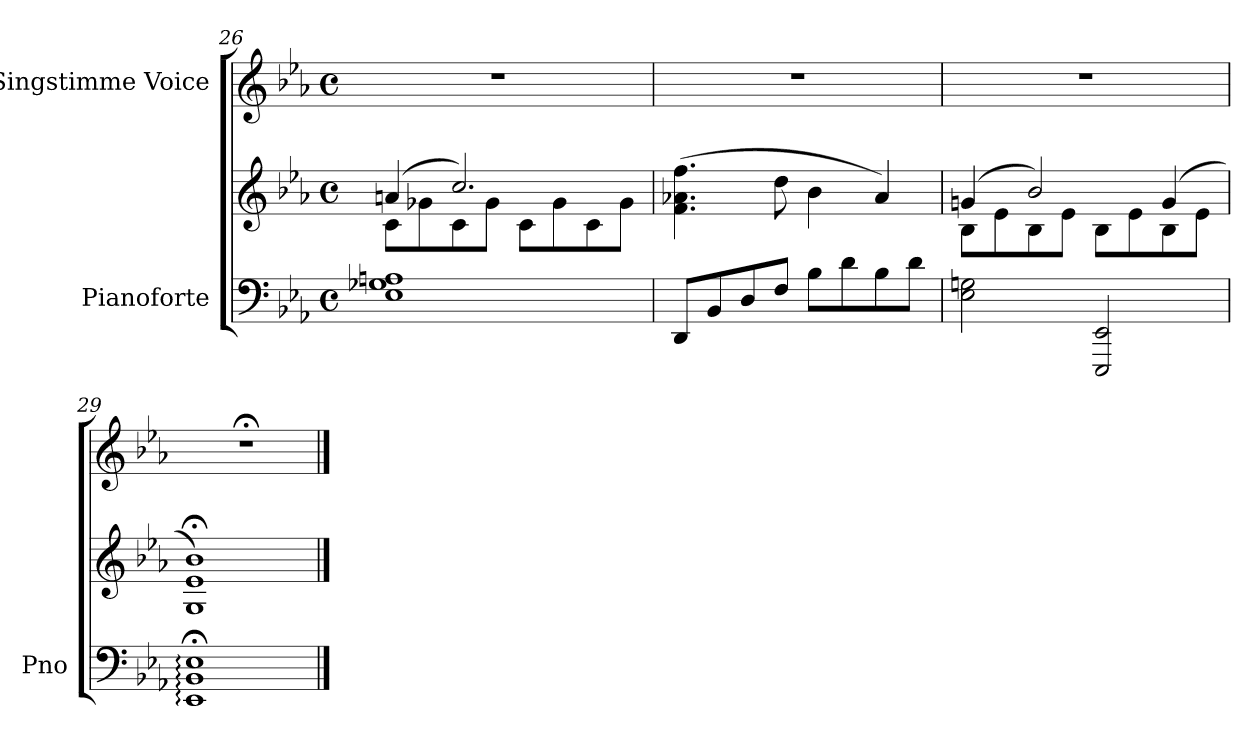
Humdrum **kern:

**kern	**kern	**kern
*part2	*part2	*part1
*staff3	*staff2	*staff1
*I"Pianoforte	*	*I"Singstimme Voice
*I'Pno	*	*
*clefF4	*clefG2	*clefG2
*k[b-e-a-]	*k[b-e-a-]	*k[b-e-a-]
*M4/4	*M4/4	*M4/4
*met(c)	*met(c)	*met(c)
=26	=26	=26
*	*^	*
1E- 1G-X 1An	(4an/	8c\L	1r
.	.	8g-X\	.
.	2.cc/)	8c\	.
.	.	8g-\J	.
.	.	8c\L	.
.	.	8g-\	.
.	.	8c\	.
.	.	8g-\J	.
*	*v	*v	*
=27	=27	=27
8DD/L	(4.f\ 4.a-X\ 4.ff\	1r
8BB-/	.	.
8D/	.	.
8F/J	8dd\	.
8B-\L	4b-\	.
8d\	.	.
8B-\	4a-/)	.
8d\J	.	.
=28	=28	=28
*	*^	*
2E-\ 2Gn\	(4gn/	8B-\L	1r
.	.	8e-\	.
.	2b-/)	8B-\	.
.	.	8e-\J	.
2EEE-/ 2EE-/	.	8B-\L	.
.	.	8e-\	.
.	(4g/	8B-\	.
.	.	8e-\J	.
*	*v	*v	*
=29	=29	=29
1EE-:; 1BB-:; 1E-:;	1G;< 1e-;< 1b-;<)	1r;<
==	==	==
*-	*-	*-
